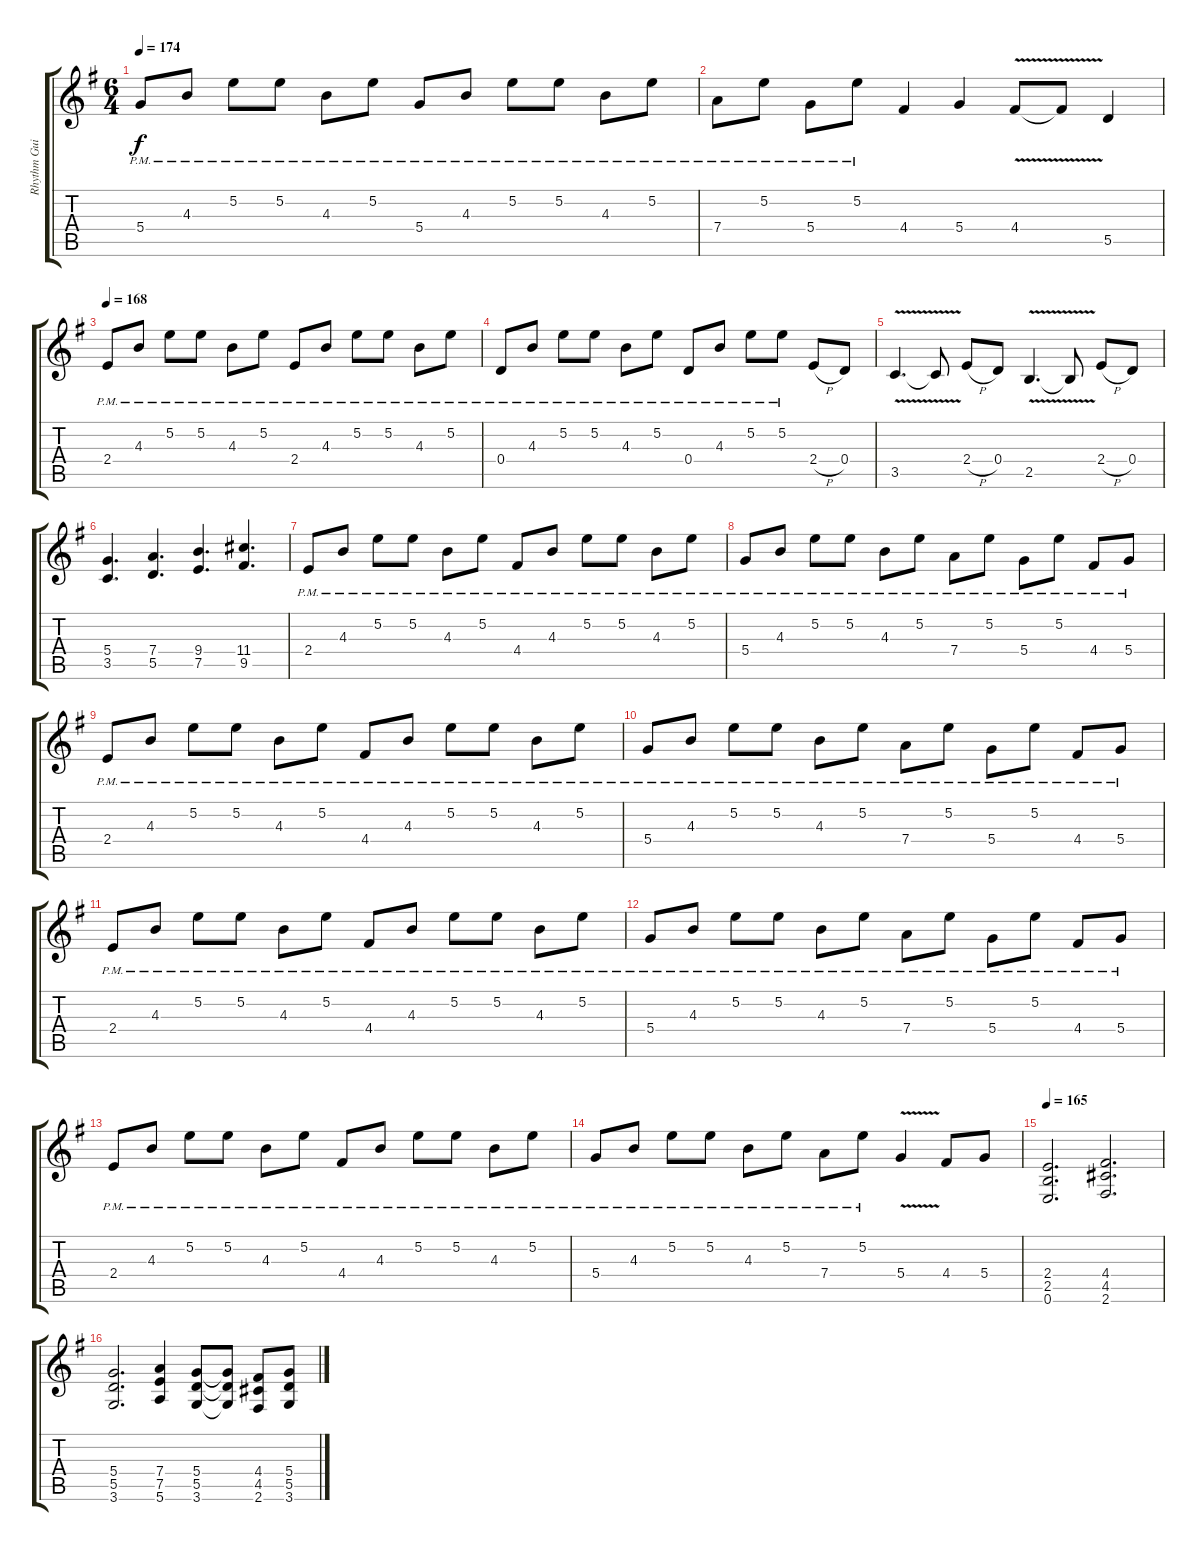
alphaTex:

\track ("Rhythm Guitar - R" "Rhythm Gui") {instrument distortionguitar}
\staff {score tabs}
\tuning (E4 B3 G3 D3 A2 E2) {hide}
\ts (6 4)
\tempo 174
\clef g2
\ks g
5.4{pm}.8{dy f} 4.3{pm}.8 5.2{pm}.8 5.2{pm}.8 4.3{pm}.8 5.2{pm}.8 5.4{pm}.8 4.3{pm}.8 5.2{pm}.8 5.2{pm}.8 4.3{pm}.8 5.2{pm}.8 |
7.4{pm}.8 5.2{pm}.8 5.4{pm}.8 5.2{pm}.8 4.4.4 5.4.4 4.4{v}.8 4.4{v t}.8 5.5.4 |
\tempo 168
2.4{pm}.8 4.3{pm}.8 5.2{pm}.8 5.2{pm}.8 4.3{pm}.8 5.2{pm}.8 2.4{pm}.8 4.3{pm}.8 5.2{pm}.8 5.2{pm}.8 4.3{pm}.8 5.2{pm}.8 |
0.4{pm}.8 4.3{pm}.8 5.2{pm}.8 5.2{pm}.8 4.3{pm}.8 5.2{pm}.8 0.4{pm}.8 4.3{pm}.8 5.2{pm}.8 5.2{pm}.8 2.4{h}.8 0.4.8 |
3.5{v}.4{d} 3.5{v t}.8 2.4{h}.8 0.4.8 2.5{v}.4{d} 2.5{v t}.8 2.4{h}.8 0.4.8 |
(5.4 3.5).4{d} (7.4 5.5).4{d} (9.4 7.5).4{d} (11.4 9.5).4{d} |
2.4{pm}.8 4.3{pm}.8 5.2{pm}.8 5.2{pm}.8 4.3{pm}.8 5.2{pm}.8 4.4{pm}.8 4.3{pm}.8 5.2{pm}.8 5.2{pm}.8 4.3{pm}.8 5.2{pm}.8 |
5.4{pm}.8 4.3{pm}.8 5.2{pm}.8 5.2{pm}.8 4.3{pm}.8 5.2{pm}.8 7.4{pm}.8 5.2{pm}.8 5.4{pm}.8 5.2{pm}.8 4.4{pm}.8 5.4{pm}.8 |
2.4{pm}.8 4.3{pm}.8 5.2{pm}.8 5.2{pm}.8 4.3{pm}.8 5.2{pm}.8 4.4{pm}.8 4.3{pm}.8 5.2{pm}.8 5.2{pm}.8 4.3{pm}.8 5.2{pm}.8 |
5.4{pm}.8 4.3{pm}.8 5.2{pm}.8 5.2{pm}.8 4.3{pm}.8 5.2{pm}.8 7.4{pm}.8 5.2{pm}.8 5.4{pm}.8 5.2{pm}.8 4.4{pm}.8 5.4{pm}.8 |
2.4{pm}.8 4.3{pm}.8 5.2{pm}.8 5.2{pm}.8 4.3{pm}.8 5.2{pm}.8 4.4{pm}.8 4.3{pm}.8 5.2{pm}.8 5.2{pm}.8 4.3{pm}.8 5.2{pm}.8 |
5.4{pm}.8 4.3{pm}.8 5.2{pm}.8 5.2{pm}.8 4.3{pm}.8 5.2{pm}.8 7.4{pm}.8 5.2{pm}.8 5.4{pm}.8 5.2{pm}.8 4.4{pm}.8 5.4{pm}.8 |
2.4{pm}.8 4.3{pm}.8 5.2{pm}.8 5.2{pm}.8 4.3{pm}.8 5.2{pm}.8 4.4{pm}.8 4.3{pm}.8 5.2{pm}.8 5.2{pm}.8 4.3{pm}.8 5.2{pm}.8 |
5.4{pm}.8 4.3{pm}.8 5.2{pm}.8 5.2{pm}.8 4.3{pm}.8 5.2{pm}.8 7.4{pm}.8 5.2{pm}.8 5.4{v}.4 4.4.8 5.4.8 |
\tempo 165
(2.4 2.5 0.6).2{d} (4.4 4.5 2.6).2{d} |
(5.4 5.5 3.6).2{d} (7.4 7.5 5.6).4 (5.4 5.5 3.6).8 (5.4{t} 5.5{t} 3.6{t}).8 (4.4 4.5 2.6).8 (5.4 5.5 3.6).8
